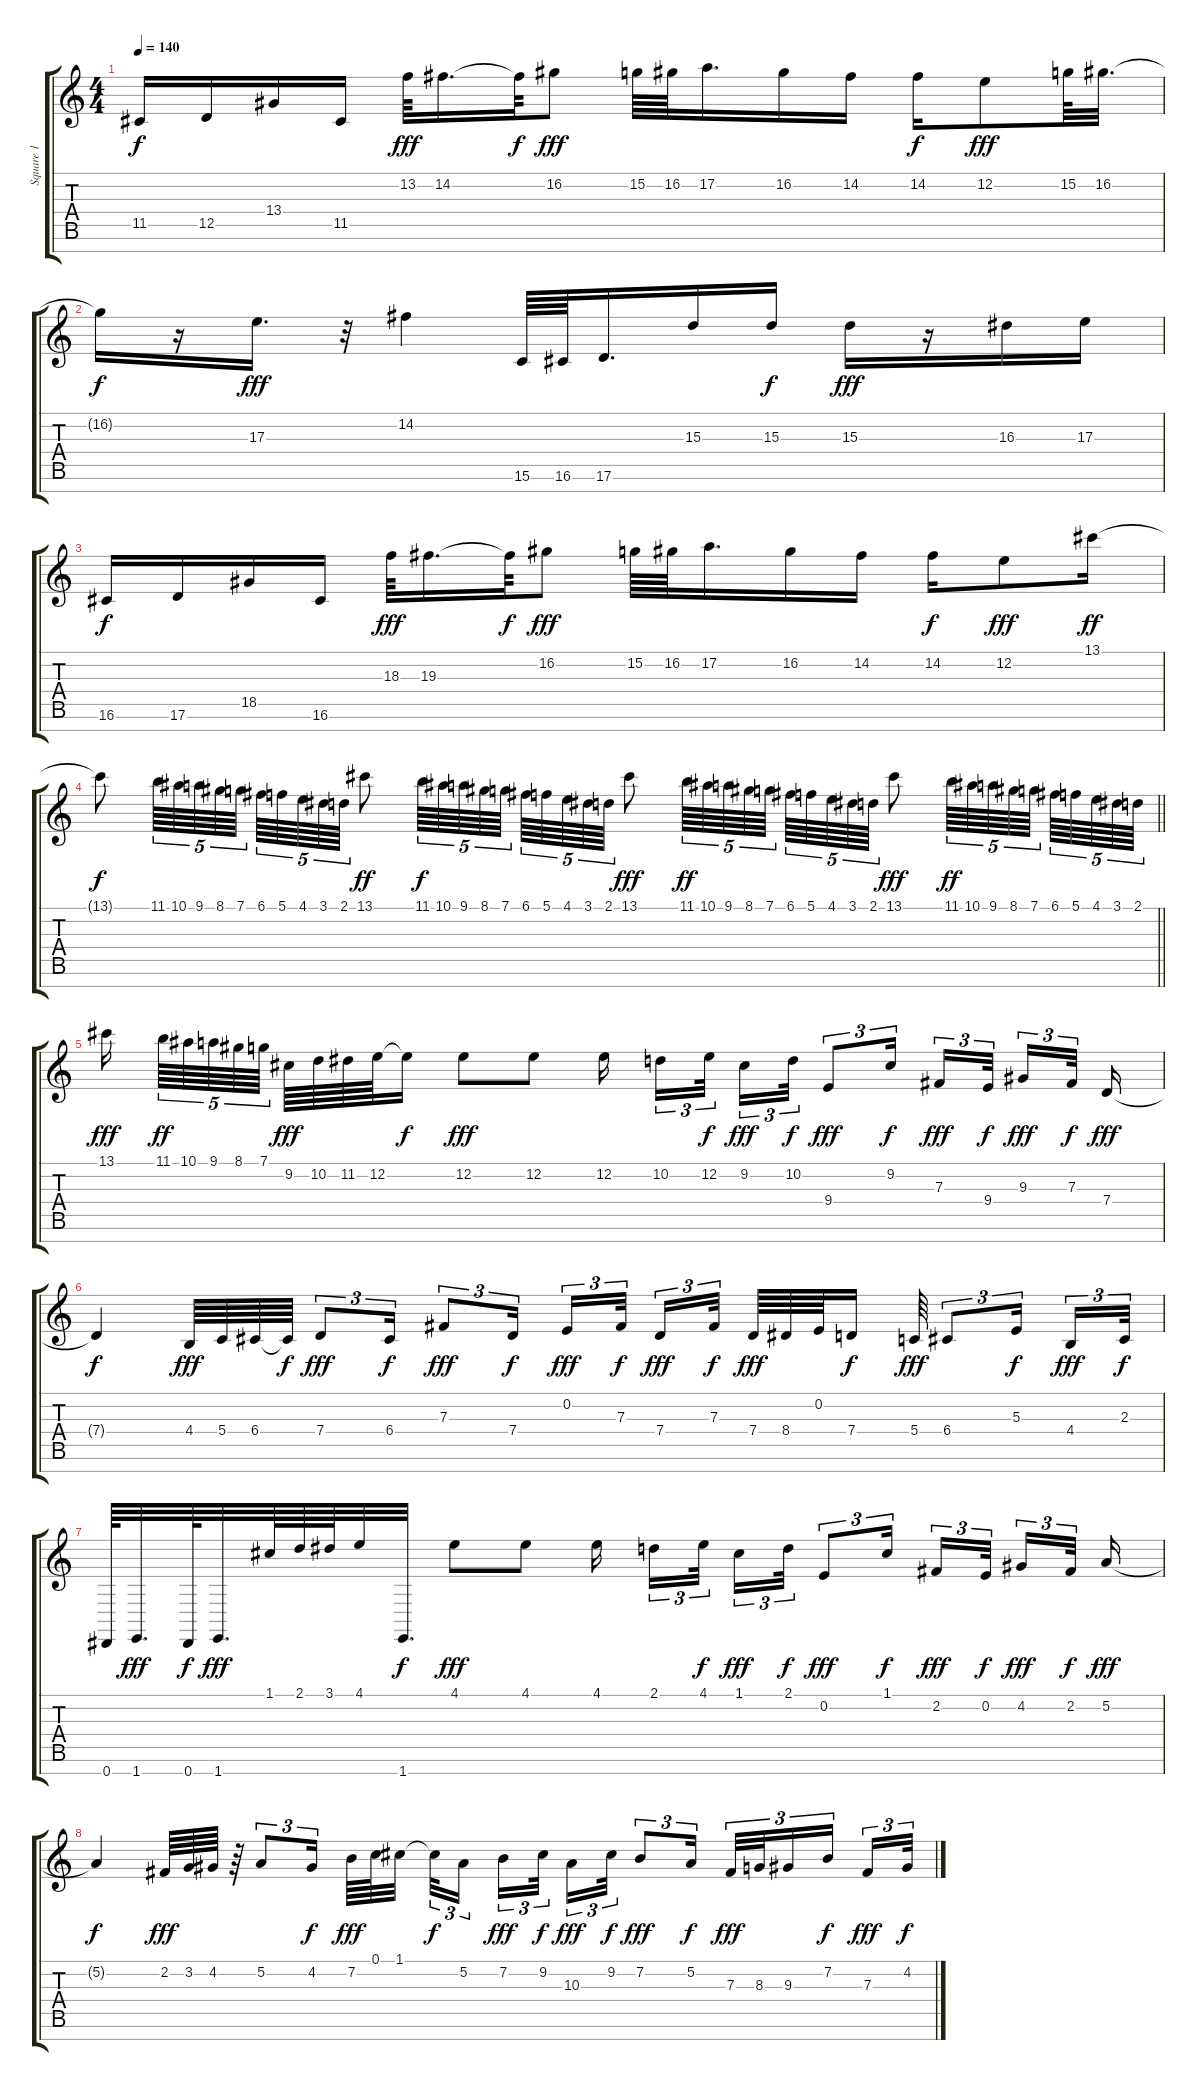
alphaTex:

\track ("Square 1" "Square 1") {instrument lead1square}
\staff {score tabs}
\tuning (C5 E4 B3 G3 D3 A2 Eb2) {hide}
\ts (4 4)
\tempo 140
\clef g2
\ks c
11.5.16{dy f} 12.5.16 13.4.16 11.5.16 13.2.64{dy fff} 14.2.16{d} 14.2{t}.64{dy f} 16.2.8{dy fff} 15.2.64 16.2.64 17.2.16{d} 16.2.16 14.2.16 14.2.16{dy f} 12.2.8{dy fff} 15.2.64 16.2.32{d} |
16.2{t}.16{dy f} r.16 17.3.16{d dy fff} r.32 14.2.4 15.6.64 16.6.64 17.6.16{d} 15.3.16 15.3.16{dy f} 15.3.16{dy fff} r.16 16.3.16 17.3.16 |
16.6.16{dy f} 17.6.16 18.5.16 16.6.16 18.3.64{dy fff} 19.3.16{d} 19.3{t}.64{dy f} 16.2.8{dy fff} 15.2.64 16.2.64 17.2.16{d} 16.2.16 14.2.16 14.2.16{dy f} 12.2.8{dy fff} 13.1.16{dy ff} |
\barLineRight lightlight
13.1{t}.8{dy f} 11.1.64{tu (5 4)} 10.1.64{tu (5 4)} 9.1.64{tu (5 4)} 8.1.64{tu (5 4)} 7.1.64{tu (5 4) beam splitsecondary} 6.1.64{tu (5 4)} 5.1.64{tu (5 4)} 4.1.64{tu (5 4)} 3.1.64{tu (5 4)} 2.1.64{tu (5 4)} 13.1.8{dy ff} 11.1.64{tu (5 4) dy f} 10.1.64{tu (5 4)} 9.1.64{tu (5 4)} 8.1.64{tu (5 4)} 7.1.64{tu (5 4) beam splitsecondary} 6.1.64{tu (5 4)} 5.1.64{tu (5 4)} 4.1.64{tu (5 4)} 3.1.64{tu (5 4)} 2.1.64{tu (5 4)} 13.1.8{dy fff} 11.1.64{tu (5 4) dy ff} 10.1.64{tu (5 4)} 9.1.64{tu (5 4)} 8.1.64{tu (5 4)} 7.1.64{tu (5 4) beam splitsecondary} 6.1.64{tu (5 4)} 5.1.64{tu (5 4)} 4.1.64{tu (5 4)} 3.1.64{tu (5 4)} 2.1.64{tu (5 4)} 13.1.8{dy fff} 11.1.64{tu (5 4) dy ff} 10.1.64{tu (5 4)} 9.1.64{tu (5 4)} 8.1.64{tu (5 4)} 7.1.64{tu (5 4) beam splitsecondary} 6.1.64{tu (5 4)} 5.1.64{tu (5 4)} 4.1.64{tu (5 4)} 3.1.64{tu (5 4)} 2.1.64{tu (5 4)} |
13.1.16{dy fff beam splitsecondary} 11.1.64{tu (5 4) dy ff} 10.1.64{tu (5 4)} 9.1.64{tu (5 4)} 8.1.64{tu (5 4)} 7.1.64{tu (5 4) beam splitsecondary} 9.2.64{dy fff} 10.2.64 11.2.64 12.2.64 12.2{t}.16{dy f} 12.2.8{dy fff} 12.2.8 12.2.16{beam splitsecondary} 10.2.16{tu (3 2)} 12.2.32{tu (3 2) dy f beam splitsecondary} 9.2.16{tu (3 2) dy fff} 10.2.32{tu (3 2) dy f} 9.4.8{tu (3 2) dy fff} 9.2.16{tu (3 2) dy f beam splitsecondary} 7.3.16{tu (3 2) dy fff} 9.4.32{tu (3 2) dy f beam splitsecondary} 9.3.16{tu (3 2) dy fff} 7.3.32{tu (3 2) dy f beam splitsecondary} 7.4.16{dy fff} |
7.4{t}.4{dy f} 4.4.64{dy fff} 5.4.64 6.4.64 6.4{t}.64{dy f} 7.4.8{tu (3 2) dy fff} 6.4.16{tu (3 2) dy f} 7.3.8{tu (3 2) dy fff} 7.4.16{tu (3 2) dy f beam splitsecondary} 0.2.16{tu (3 2) dy fff} 7.3.32{tu (3 2) dy f beam splitsecondary} 7.4.16{tu (3 2) dy fff} 7.3.32{tu (3 2) dy f beam splitsecondary} 7.4.64{dy fff} 8.4.64 0.2.64 7.4.16{dy f} 5.4.64{dy fff} 6.4.8{tu (3 2)} 5.3.16{tu (3 2) dy f beam splitsecondary} 4.4.16{tu (3 2) dy fff} 2.3.32{tu (3 2) dy f} |
0.7.64 1.7.32{d dy fff} 0.7.64{dy f} 1.7.32{d dy fff} 1.1.64 2.1.64 3.1.64 4.1.32 1.7.32{d dy f} 4.1.8{dy fff} 4.1.8 4.1.16{beam splitsecondary} 2.1.16{tu (3 2)} 4.1.32{tu (3 2) dy f beam splitsecondary} 1.1.16{tu (3 2) dy fff} 2.1.32{tu (3 2) dy f} 0.2.8{tu (3 2) dy fff} 1.1.16{tu (3 2) dy f beam splitsecondary} 2.2.16{tu (3 2) dy fff} 0.2.32{tu (3 2) dy f beam splitsecondary} 4.2.16{tu (3 2) dy fff} 2.2.32{tu (3 2) dy f beam splitsecondary} 5.2.16{dy fff} |
5.2{t}.4{dy f} 2.2.64{dy fff} 3.2.64 4.2.64 r.64 5.2.8{tu (3 2)} 4.2.16{tu (3 2) dy f beam splitsecondary} 7.2.64{dy fff} 0.1.64 1.1.32 1.1{t}.32{tu (3 2) dy f} 5.2.16{tu (3 2) beam splitsecondary} 7.2.16{tu (3 2) dy fff} 9.2.32{tu (3 2) dy f beam splitsecondary} 10.3.16{tu (3 2) dy fff} 9.2.32{tu (3 2) dy f} 7.2.8{tu (3 2) dy fff} 5.2.16{tu (3 2) dy f beam splitsecondary} 7.3.32{tu (3 2) dy fff} 8.3.32{tu (3 2)} 9.3.16{tu (3 2)} 7.2.16{tu (3 2) dy f beam splitsecondary} 7.3.16{tu (3 2) dy fff} 4.2.32{tu (3 2) dy f}
